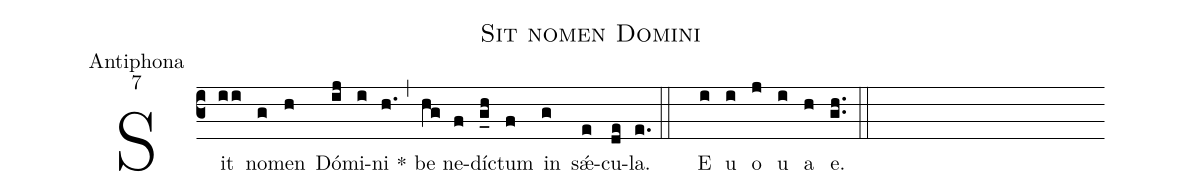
name:Sit nomen Domini;
office-part:Antiphona;
mode:7;
%%
(c3)Sit(ii) no(g)men(h) Dó(ij)mi(i)ni(h.) *(,)be (hg)ne(f)díc(g_h)tum(f) in(g) sǽ(e)cu(de)la.(e.) (::) () E(i) u(i) o(j) u(i) a(h) e.(g.h.) (::)
